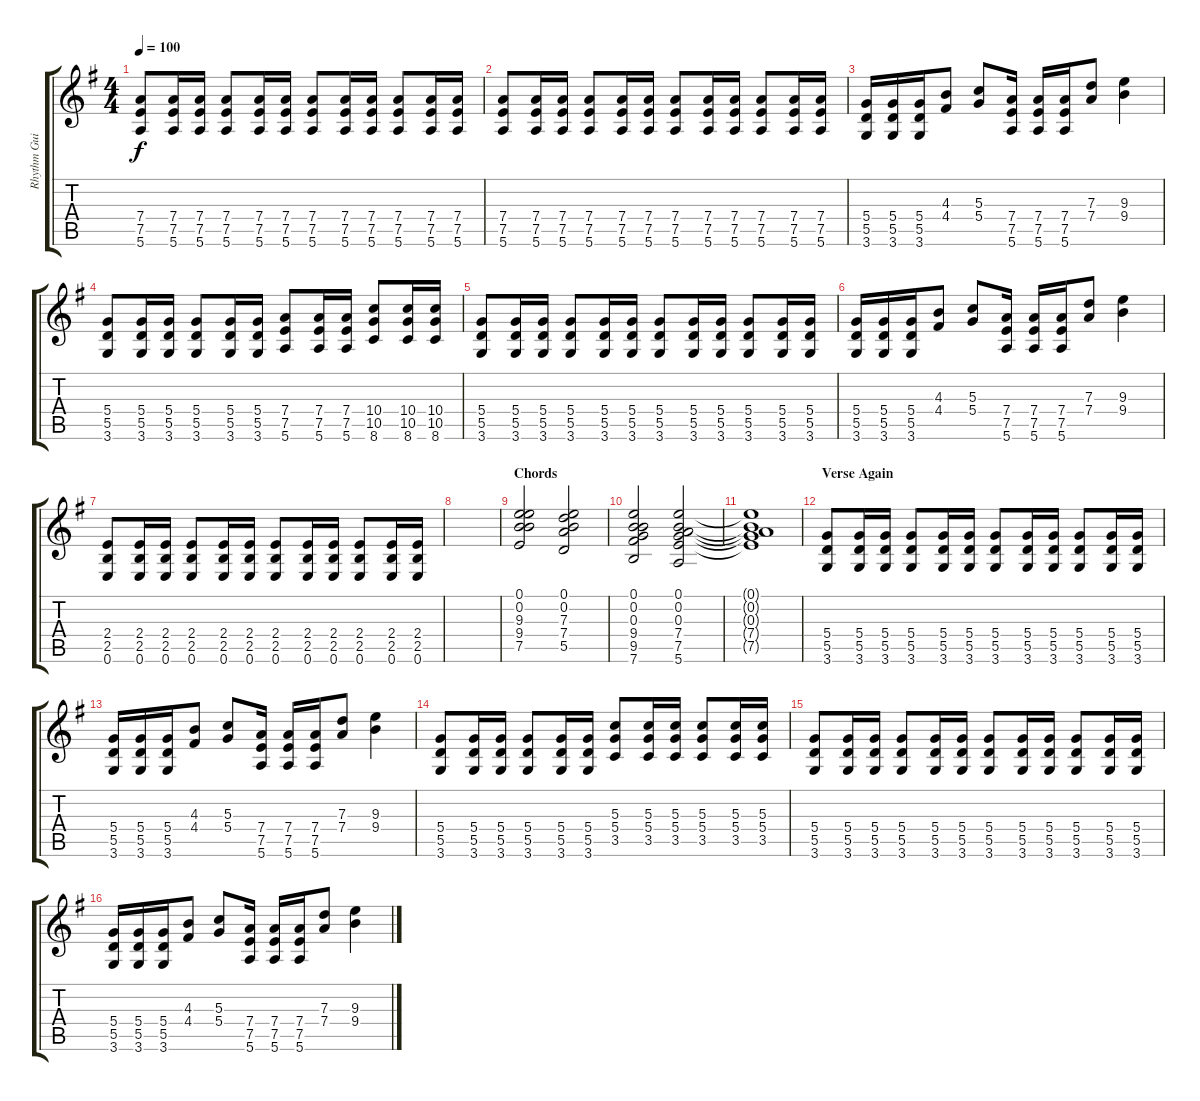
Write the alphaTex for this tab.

\track ("Rhythm Guitar" "Rhythm Gui") {instrument overdrivenguitar}
\staff {score tabs}
\tuning (E4 B3 G3 D3 A2 E2) {hide}
\ts (4 4)
\tempo 100
\clef g2
\ks eminor
(7.4 7.5 5.6).8{dy f} (7.4 7.5 5.6).16 (7.4 7.5 5.6).16 (7.4 7.5 5.6).8 (7.4 7.5 5.6).16 (7.4 7.5 5.6).16 (7.4 7.5 5.6).8 (7.4 7.5 5.6).16 (7.4 7.5 5.6).16 (7.4 7.5 5.6).8 (7.4 7.5 5.6).16 (7.4 7.5 5.6).16 |
(7.4 7.5 5.6).8 (7.4 7.5 5.6).16 (7.4 7.5 5.6).16 (7.4 7.5 5.6).8 (7.4 7.5 5.6).16 (7.4 7.5 5.6).16 (7.4 7.5 5.6).8 (7.4 7.5 5.6).16 (7.4 7.5 5.6).16 (7.4 7.5 5.6).8 (7.4 7.5 5.6).16 (7.4 7.5 5.6).16 |
(5.4 5.5 3.6).16 (5.4 5.5 3.6).16 (5.4 5.5 3.6).16 (4.3 4.4).8 (5.3 5.4).8 (7.4 7.5 5.6).16 (7.4 7.5 5.6).16 (7.4 7.5 5.6).16 (7.3 7.4).8 (9.3 9.4).4 |
(5.4 5.5 3.6).8 (5.4 5.5 3.6).16 (5.4 5.5 3.6).16 (5.4 5.5 3.6).8 (5.4 5.5 3.6).16 (5.4 5.5 3.6).16 (7.4 7.5 5.6).8 (7.4 7.5 5.6).16 (7.4 7.5 5.6).16 (10.4 10.5 8.6).8 (10.4 10.5 8.6).16 (10.4 10.5 8.6).16 |
(5.4 5.5 3.6).8 (5.4 5.5 3.6).16 (5.4 5.5 3.6).16 (5.4 5.5 3.6).8 (5.4 5.5 3.6).16 (5.4 5.5 3.6).16 (5.4 5.5 3.6).8 (5.4 5.5 3.6).16 (5.4 5.5 3.6).16 (5.4 5.5 3.6).8 (5.4 5.5 3.6).16 (5.4 5.5 3.6).16 |
(5.4 5.5 3.6).16 (5.4 5.5 3.6).16 (5.4 5.5 3.6).16 (4.3 4.4).8 (5.3 5.4).8 (7.4 7.5 5.6).16 (7.4 7.5 5.6).16 (7.4 7.5 5.6).16 (7.3 7.4).8 (9.3 9.4).4 |
(2.4 2.5 0.6).8 (2.4 2.5 0.6).16 (2.4 2.5 0.6).16 (2.4 2.5 0.6).8 (2.4 2.5 0.6).16 (2.4 2.5 0.6).16 (2.4 2.5 0.6).8 (2.4 2.5 0.6).16 (2.4 2.5 0.6).16 (2.4 2.5 0.6).8 (2.4 2.5 0.6).16 (2.4 2.5 0.6).16 |
|
\section ("" "Chords")
(0.1 0.2 9.3 9.4 7.5).2{volume 16} (0.1 0.2 7.3 7.4 5.5).2 |
(0.1 0.2 0.3 9.4 9.5 7.6).2 (0.1 0.2 0.3 7.4 7.5 5.6).2 |
(0.1{t} 0.2{t} 0.3{t} 7.4{t} 7.5{t}).1 |
\section ("" "Verse Again")
(5.4 5.5 3.6).8{volume 12} (5.4 5.5 3.6).16 (5.4 5.5 3.6).16 (5.4 5.5 3.6).8 (5.4 5.5 3.6).16 (5.4 5.5 3.6).16 (5.4 5.5 3.6).8 (5.4 5.5 3.6).16 (5.4 5.5 3.6).16 (5.4 5.5 3.6).8 (5.4 5.5 3.6).16 (5.4 5.5 3.6).16 |
(5.4 5.5 3.6).16 (5.4 5.5 3.6).16 (5.4 5.5 3.6).16 (4.3 4.4).8 (5.3 5.4).8 (7.4 7.5 5.6).16 (7.4 7.5 5.6).16 (7.4 7.5 5.6).16 (7.3 7.4).8 (9.3 9.4).4 |
(5.4 5.5 3.6).8 (5.4 5.5 3.6).16 (5.4 5.5 3.6).16 (5.4 5.5 3.6).8 (5.4 5.5 3.6).16 (5.4 5.5 3.6).16 (5.3 5.4 3.5).8 (5.3 5.4 3.5).16 (5.3 5.4 3.5).16 (5.3 5.4 3.5).8 (5.3 5.4 3.5).16 (5.3 5.4 3.5).16 |
(5.4 5.5 3.6).8 (5.4 5.5 3.6).16 (5.4 5.5 3.6).16 (5.4 5.5 3.6).8 (5.4 5.5 3.6).16 (5.4 5.5 3.6).16 (5.4 5.5 3.6).8 (5.4 5.5 3.6).16 (5.4 5.5 3.6).16 (5.4 5.5 3.6).8 (5.4 5.5 3.6).16 (5.4 5.5 3.6).16 |
(5.4 5.5 3.6).16 (5.4 5.5 3.6).16 (5.4 5.5 3.6).16 (4.3 4.4).8 (5.3 5.4).8 (7.4 7.5 5.6).16 (7.4 7.5 5.6).16 (7.4 7.5 5.6).16 (7.3 7.4).8 (9.3 9.4).4
